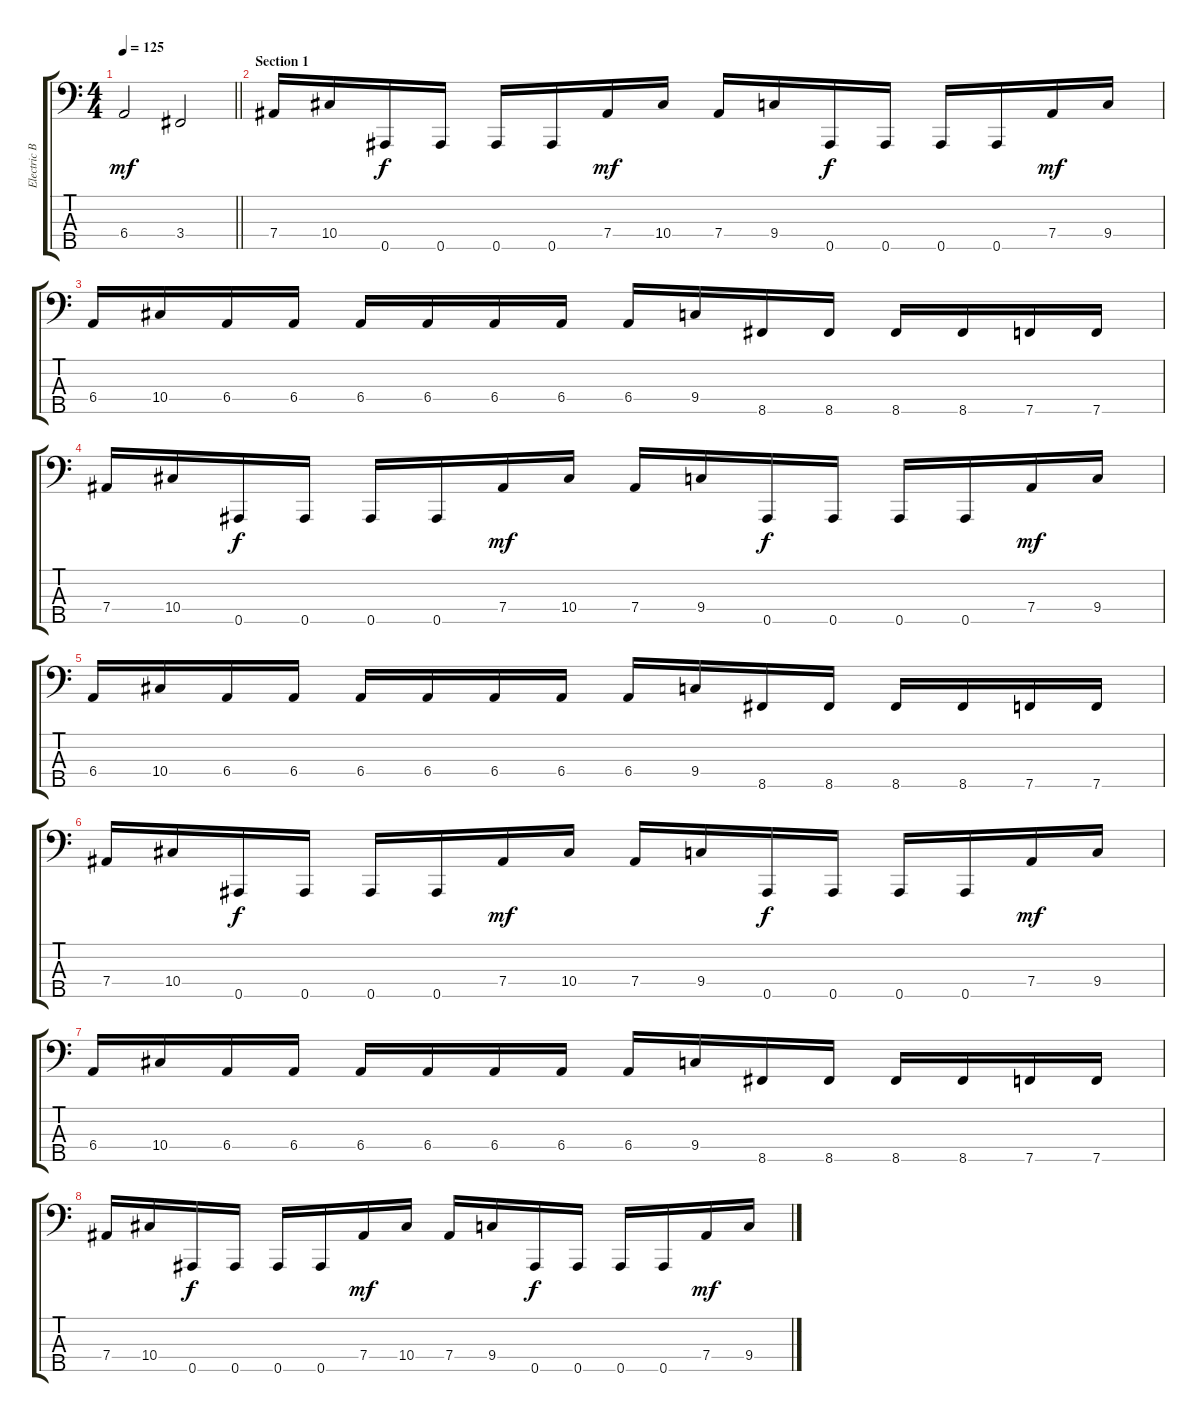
\track ("Electric Bass" "Electric B") {instrument electricbasspick}
\staff {score tabs}
\tuning (Gb2 Db2 Ab1 Eb1 Bb0) {hide}
\ts (4 4)
\tempo 125
\clef f4
\barLineRight lightlight
\ks c
6.4.2{dy mf} 3.4.2 |
\section ("" "Section 1")
7.4.16 10.4.16 0.5.16{dy f} 0.5.16 0.5.16 0.5.16 7.4.16{dy mf} 10.4.16 7.4.16 9.4.16 0.5.16{dy f} 0.5.16 0.5.16 0.5.16 7.4.16{dy mf} 9.4.16 |
6.4.16 10.4.16 6.4.16 6.4.16 6.4.16 6.4.16 6.4.16 6.4.16 6.4.16 9.4.16 8.5.16 8.5.16 8.5.16 8.5.16 7.5.16 7.5.16 |
7.4.16 10.4.16 0.5.16{dy f} 0.5.16 0.5.16 0.5.16 7.4.16{dy mf} 10.4.16 7.4.16 9.4.16 0.5.16{dy f} 0.5.16 0.5.16 0.5.16 7.4.16{dy mf} 9.4.16 |
6.4.16 10.4.16 6.4.16 6.4.16 6.4.16 6.4.16 6.4.16 6.4.16 6.4.16 9.4.16 8.5.16 8.5.16 8.5.16 8.5.16 7.5.16 7.5.16 |
7.4.16 10.4.16 0.5.16{dy f} 0.5.16 0.5.16 0.5.16 7.4.16{dy mf} 10.4.16 7.4.16 9.4.16 0.5.16{dy f} 0.5.16 0.5.16 0.5.16 7.4.16{dy mf} 9.4.16 |
6.4.16 10.4.16 6.4.16 6.4.16 6.4.16 6.4.16 6.4.16 6.4.16 6.4.16 9.4.16 8.5.16 8.5.16 8.5.16 8.5.16 7.5.16 7.5.16 |
7.4.16 10.4.16 0.5.16{dy f} 0.5.16 0.5.16 0.5.16 7.4.16{dy mf} 10.4.16 7.4.16 9.4.16 0.5.16{dy f} 0.5.16 0.5.16 0.5.16 7.4.16{dy mf} 9.4.16
